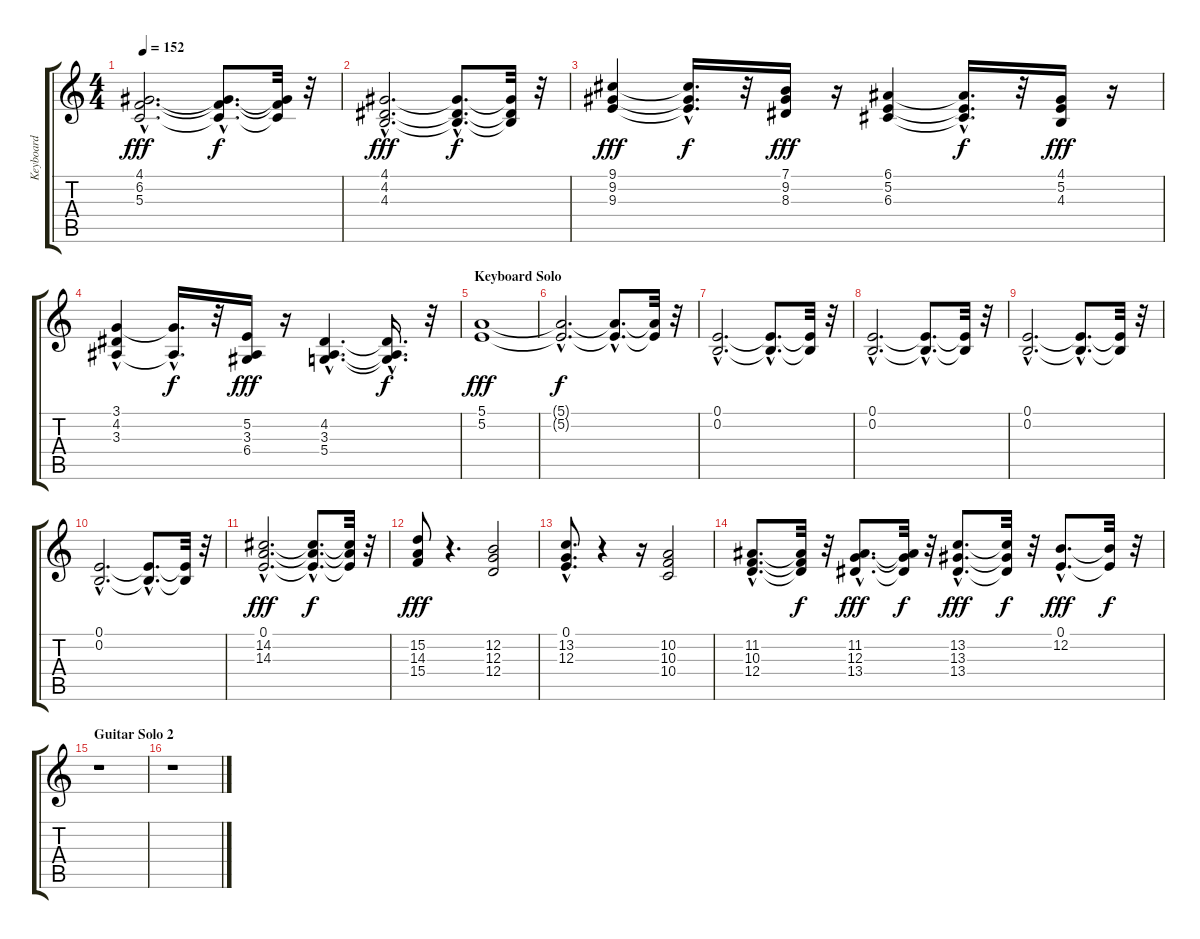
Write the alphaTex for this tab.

\track ("Keyboard" "Keyboard") {instrument stringensemble1}
\staff {score tabs}
\tuning (E4 B3 G3 D3 A2 E2) {hide}
\ts (4 4)
\tempo 152
\clef g2
\ks c
(4.1{hac} 6.2{hac} 5.3{hac}).2{d dy fff} (4.1{hac t} 6.2{hac t} 5.3{hac t}).8{d dy f} (4.1{t} 6.2{t} 5.3{t}).32 r.32 |
(4.1{hac} 4.2{hac} 4.3{hac}).2{d dy fff} (4.1{hac t} 4.2{hac t} 4.3{hac t}).8{d dy f} (4.1{t} 4.2{t} 4.3{t}).32 r.32 |
(9.1 9.2 9.3).4{dy fff} (9.1{hac t} 9.2{hac t} 9.3{hac t}).16{d dy f} r.32 (7.1 9.2 8.3).16{dy fff} r.16 (6.1 5.2 6.3).4 (6.1{hac t} 5.2{hac t} 6.3{hac t}).16{d dy f} r.32 (4.1 5.2 4.3).16{dy fff} r.16 |
(3.1 4.2{hac} 3.3).4 (3.1{hac t} 3.3{hac t}).16{d dy f} r.32 (5.2 3.3 6.4).16{dy fff} r.16 (4.2{hac} 3.3{hac} 5.4{hac}).4{d} (4.2{hac t} 3.3{hac t} 5.4{hac t}).16{d dy f} r.32 |
\section ("" "Keyboard Solo")
(5.1 5.2).1{dy fff} |
(5.1{hac t} 5.2{hac t}).2{d dy f} (5.1{hac t} 5.2{hac t}).8{d} (5.1{t} 5.2{t}).32 r.32 |
(0.1{hac} 0.2{hac}).2{d} (0.1{hac t} 0.2{hac t}).8{d} (0.1{t} 0.2{t}).32 r.32 |
(0.1{hac} 0.2{hac}).2{d} (0.1{hac t} 0.2{hac t}).8{d} (0.1{t} 0.2{t}).32 r.32 |
(0.1{hac} 0.2{hac}).2{d} (0.1{hac t} 0.2{hac t}).8{d} (0.1{t} 0.2{t}).32 r.32 |
(0.1{hac} 0.2{hac}).2{d} (0.1{hac t} 0.2{hac t}).8{d} (0.1{t} 0.2{t}).32 r.32 |
(0.1{hac} 14.2{hac} 14.3{hac}).2{d dy fff} (0.1{hac t} 14.2{hac t} 14.3{hac t}).8{d dy f} (0.1{t} 14.2{t} 14.3{t}).32 r.32 |
(15.2 14.3 15.4).8{dy fff} r.4{d} (12.2 12.3 12.4).2 |
(0.1{hac} 13.2{hac} 12.3{hac}).8{d} r.4 r.16 (10.2 10.3 10.4).2 |
(11.2{hac} 10.3{hac} 12.4{hac}).8{d} (11.2{t} 10.3{t} 12.4{t}).32{dy f} r.32 (11.2{hac} 12.3{hac} 13.4{hac}).8{d dy fff} (11.2{t} 12.3{t} 13.4{t}).32{dy f} r.32 (13.2{hac} 13.3{hac} 13.4{hac}).8{d dy fff} (13.2{t} 13.3{t} 13.4{t}).32{dy f} r.32 (0.1{hac} 12.2{hac}).8{d dy fff} (0.1{t} 12.2{t}).32{dy f} r.32 |
\section ("" "Guitar Solo 2")
r.1 |
r.1
